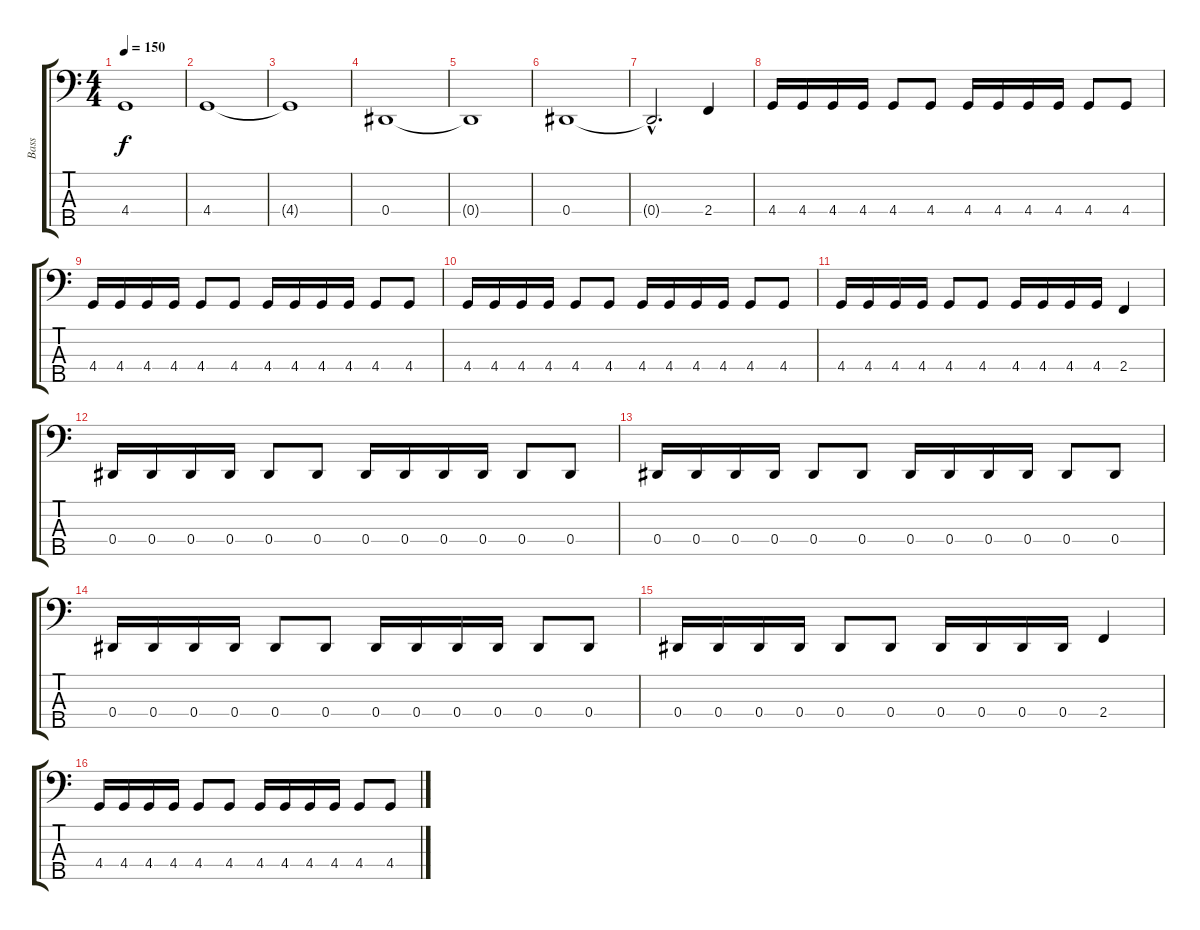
\track ("Bass" "Bass") {instrument electricbasspick}
\staff {score tabs}
\tuning (Gb2 Db2 Ab1 Eb1 Bb0) {hide}
\ts (4 4)
\tempo 150
\clef f4
\ks c
4.4{t}.1{dy f} |
4.4.1 |
4.4{t}.1 |
0.4.1 |
0.4{t}.1 |
0.4.1 |
0.4{hac t}.2{d} 2.4.4 |
4.4.16 4.4.16 4.4.16 4.4.16 4.4.8 4.4.8 4.4.16 4.4.16 4.4.16 4.4.16 4.4.8 4.4.8 |
4.4.16 4.4.16 4.4.16 4.4.16 4.4.8 4.4.8 4.4.16 4.4.16 4.4.16 4.4.16 4.4.8 4.4.8 |
4.4.16 4.4.16 4.4.16 4.4.16 4.4.8 4.4.8 4.4.16 4.4.16 4.4.16 4.4.16 4.4.8 4.4.8 |
4.4.16 4.4.16 4.4.16 4.4.16 4.4.8 4.4.8 4.4.16 4.4.16 4.4.16 4.4.16 2.4.4 |
0.4.16 0.4.16 0.4.16 0.4.16 0.4.8 0.4.8 0.4.16 0.4.16 0.4.16 0.4.16 0.4.8 0.4.8 |
0.4.16 0.4.16 0.4.16 0.4.16 0.4.8 0.4.8 0.4.16 0.4.16 0.4.16 0.4.16 0.4.8 0.4.8 |
0.4.16 0.4.16 0.4.16 0.4.16 0.4.8 0.4.8 0.4.16 0.4.16 0.4.16 0.4.16 0.4.8 0.4.8 |
0.4.16 0.4.16 0.4.16 0.4.16 0.4.8 0.4.8 0.4.16 0.4.16 0.4.16 0.4.16 2.4.4 |
4.4.16 4.4.16 4.4.16 4.4.16 4.4.8 4.4.8 4.4.16 4.4.16 4.4.16 4.4.16 4.4.8 4.4.8
